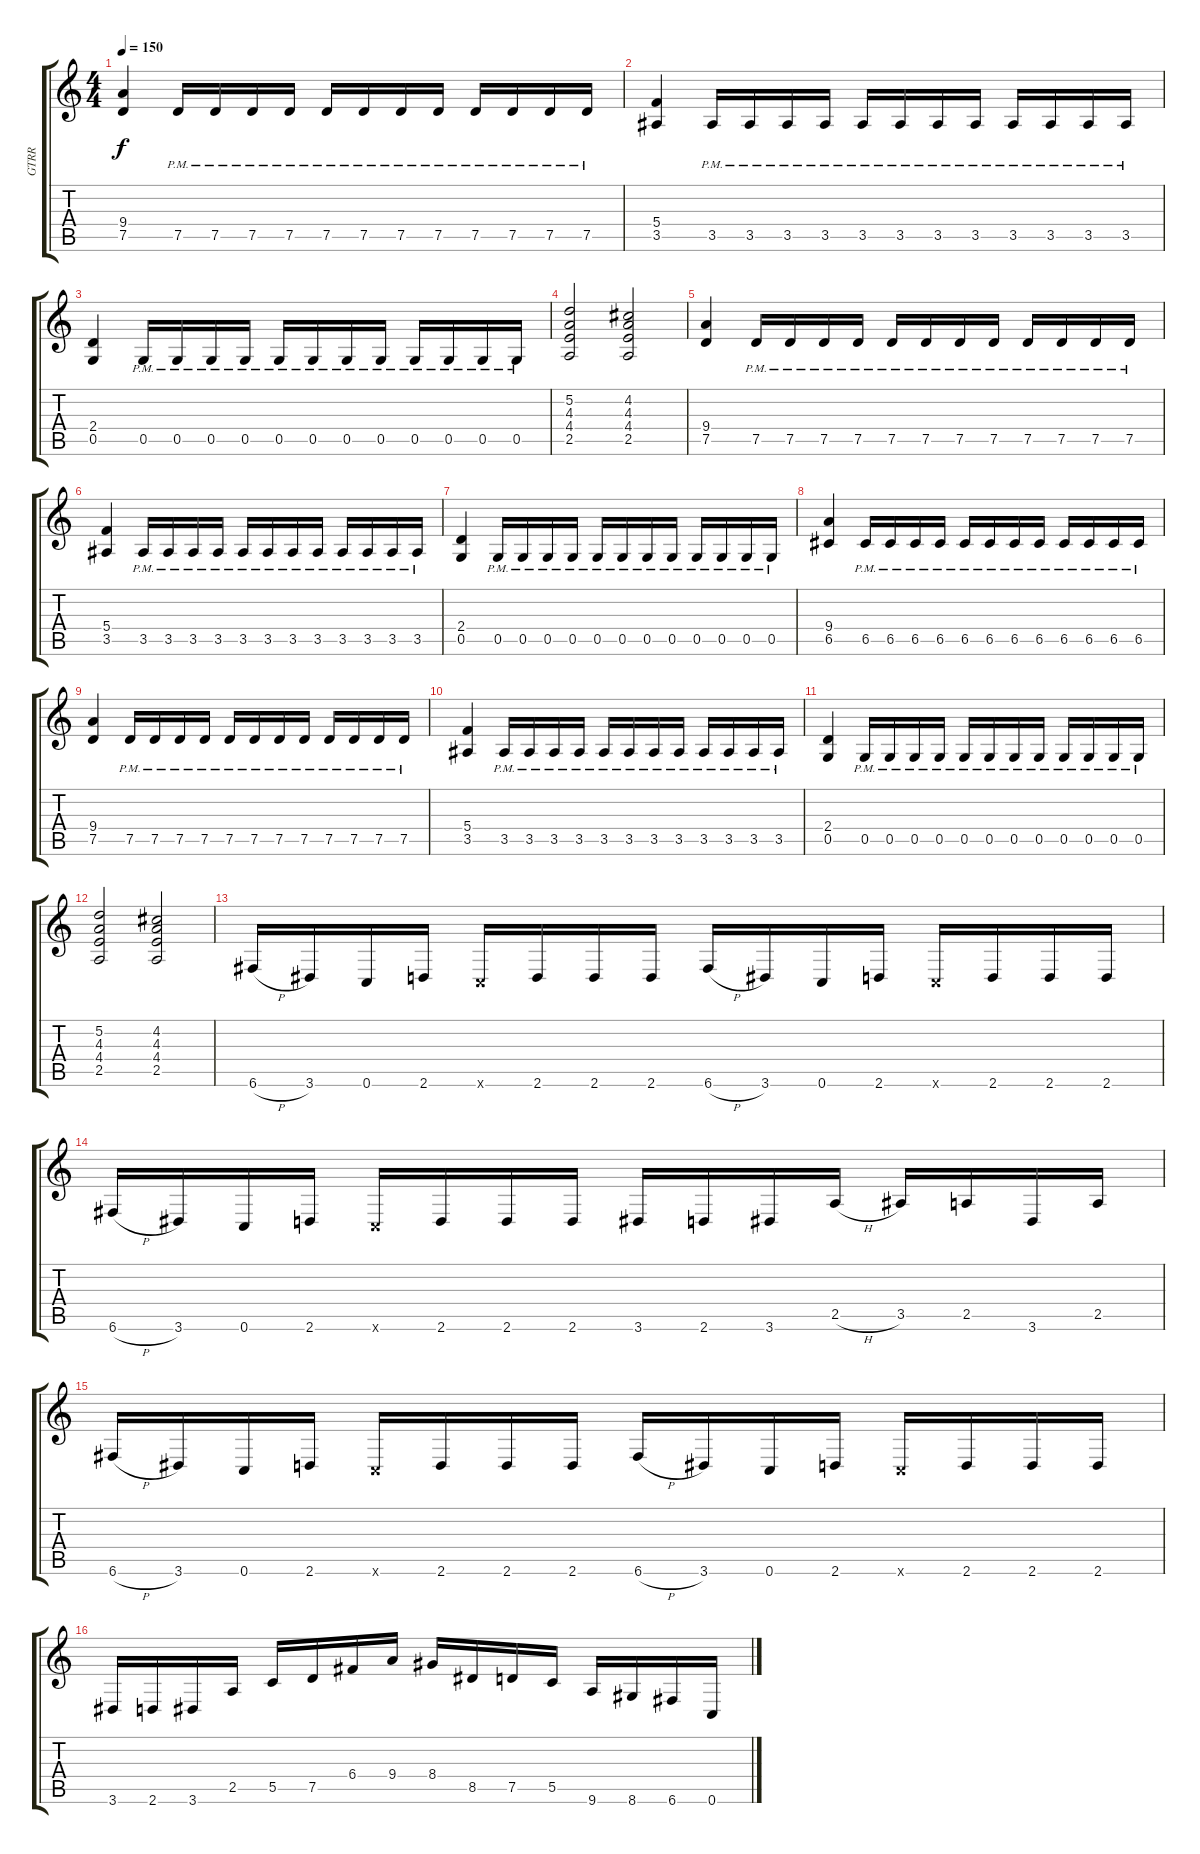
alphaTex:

\track ("GTRR" "GTRR") {instrument distortionguitar}
\staff {score tabs}
\tuning (D4 A3 F3 C3 G2 C2) {hide}
\ts (4 4)
\tempo 150
\clef g2
\ks c
(9.4 7.5).4{dy f} 7.5{pm}.16 7.5{pm}.16 7.5{pm}.16 7.5{pm}.16 7.5{pm}.16 7.5{pm}.16 7.5{pm}.16 7.5{pm}.16 7.5{pm}.16 7.5{pm}.16 7.5{pm}.16 7.5{pm}.16 |
(5.4 3.5).4 3.5{pm}.16 3.5{pm}.16 3.5{pm}.16 3.5{pm}.16 3.5{pm}.16 3.5{pm}.16 3.5{pm}.16 3.5{pm}.16 3.5{pm}.16 3.5{pm}.16 3.5{pm}.16 3.5{pm}.16 |
(2.4 0.5).4 0.5{pm}.16 0.5{pm}.16 0.5{pm}.16 0.5{pm}.16 0.5{pm}.16 0.5{pm}.16 0.5{pm}.16 0.5{pm}.16 0.5{pm}.16 0.5{pm}.16 0.5{pm}.16 0.5{pm}.16 |
(5.2 4.3 4.4 2.5).2 (4.2 4.3 4.4 2.5).2 |
(9.4 7.5).4 7.5{pm}.16 7.5{pm}.16 7.5{pm}.16 7.5{pm}.16 7.5{pm}.16 7.5{pm}.16 7.5{pm}.16 7.5{pm}.16 7.5{pm}.16 7.5{pm}.16 7.5{pm}.16 7.5{pm}.16 |
(5.4 3.5).4 3.5{pm}.16 3.5{pm}.16 3.5{pm}.16 3.5{pm}.16 3.5{pm}.16 3.5{pm}.16 3.5{pm}.16 3.5{pm}.16 3.5{pm}.16 3.5{pm}.16 3.5{pm}.16 3.5{pm}.16 |
(2.4 0.5).4 0.5{pm}.16 0.5{pm}.16 0.5{pm}.16 0.5{pm}.16 0.5{pm}.16 0.5{pm}.16 0.5{pm}.16 0.5{pm}.16 0.5{pm}.16 0.5{pm}.16 0.5{pm}.16 0.5{pm}.16 |
(9.4 6.5).4 6.5{pm}.16 6.5{pm}.16 6.5{pm}.16 6.5{pm}.16 6.5{pm}.16 6.5{pm}.16 6.5{pm}.16 6.5{pm}.16 6.5{pm}.16 6.5{pm}.16 6.5{pm}.16 6.5{pm}.16 |
(9.4 7.5).4 7.5{pm}.16 7.5{pm}.16 7.5{pm}.16 7.5{pm}.16 7.5{pm}.16 7.5{pm}.16 7.5{pm}.16 7.5{pm}.16 7.5{pm}.16 7.5{pm}.16 7.5{pm}.16 7.5{pm}.16 |
(5.4 3.5).4 3.5{pm}.16 3.5{pm}.16 3.5{pm}.16 3.5{pm}.16 3.5{pm}.16 3.5{pm}.16 3.5{pm}.16 3.5{pm}.16 3.5{pm}.16 3.5{pm}.16 3.5{pm}.16 3.5{pm}.16 |
(2.4 0.5).4 0.5{pm}.16 0.5{pm}.16 0.5{pm}.16 0.5{pm}.16 0.5{pm}.16 0.5{pm}.16 0.5{pm}.16 0.5{pm}.16 0.5{pm}.16 0.5{pm}.16 0.5{pm}.16 0.5{pm}.16 |
(5.2 4.3 4.4 2.5).2 (4.2 4.3 4.4 2.5).2 |
6.6{h}.16 3.6.16 0.6.16 2.6.16 0.6{x}.16 2.6.16 2.6.16 2.6.16 6.6{h}.16 3.6.16 0.6.16 2.6.16 0.6{x}.16 2.6.16 2.6.16 2.6.16 |
6.6{h}.16 3.6.16 0.6.16 2.6.16 0.6{x}.16 2.6.16 2.6.16 2.6.16 3.6.16 2.6.16 3.6.16 2.5{h}.16 3.5.16 2.5.16 3.6.16 2.5.16 |
6.6{h}.16 3.6.16 0.6.16 2.6.16 0.6{x}.16 2.6.16 2.6.16 2.6.16 6.6{h}.16 3.6.16 0.6.16 2.6.16 0.6{x}.16 2.6.16 2.6.16 2.6.16 |
3.6.16 2.6.16 3.6.16 2.5.16 5.5.16 7.5.16 6.4.16 9.4.16 8.4.16 8.5.16 7.5.16 5.5.16 9.6.16 8.6.16 6.6.16 0.6.16
